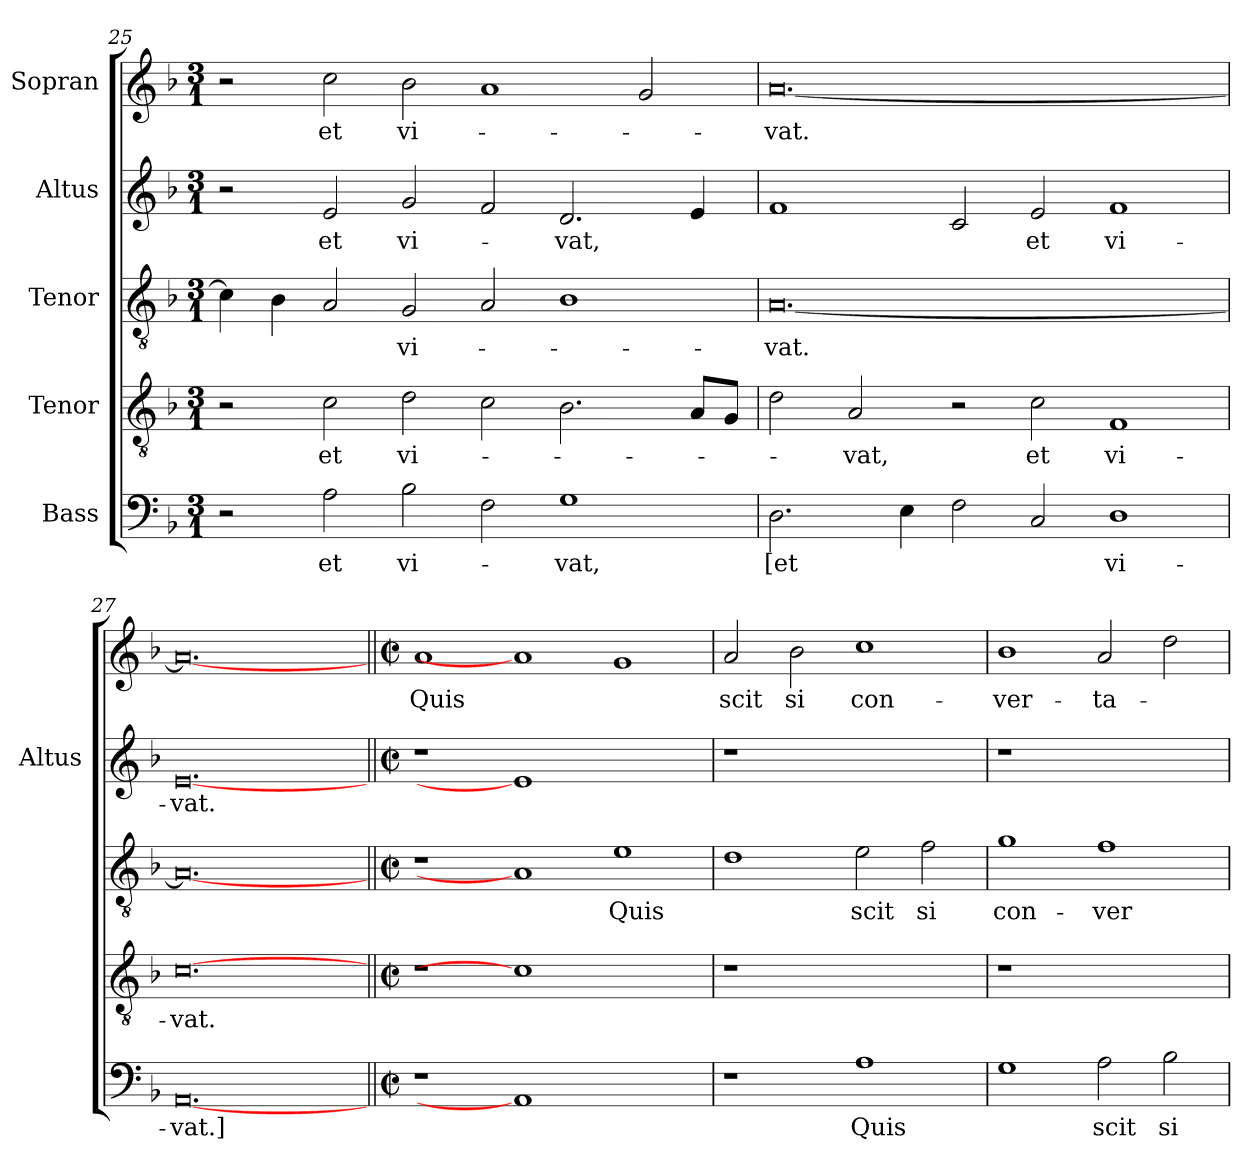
**kern	**text	**kern	**text	**kern	**text	**kern	**text	**kern	**text
*part5	*part5	*part4	*part4	*part3	*part3	*part2	*part2	*part1	*part1
*staff5	*staff5	*staff4	*staff4	*staff3	*staff3	*staff2	*staff2	*staff1	*staff1
*I"Bass	*	*I"Tenor	*	*I"Tenor	*	*I"Altus	*	*I"Sopran	*
*	*	*	*	*	*	*I'Altus	*	*	*
*clefF4	*	*clefGv2	*	*clefGv2	*	*clefG2	*	*clefG2	*
*	*	*ITrd7c12	*	*ITrd7c12	*	*	*	*	*
*k[b-]	*	*k[b-]	*	*k[b-]	*	*k[b-]	*	*k[b-]	*
*F:	*	*F:	*	*F:	*	*F:	*	*F:	*
*M3/1	*	*M3/1	*	*M3/1	*	*M3/1	*	*M3/1	*
=25	=25	=25	=25	=25	=25	=25	=25	=25	=25
2r	.	2r	.	4Ci\]	.	2r	.	2r	.
.	.	.	.	4BB-i\	.	.	.	.	.
!	!LO:LY:b:color=#000000	!	!	!	!	!	!	!	!
!	!	!	!LO:LY:b:color=#000000	!	!	!	!	!	!
!	!	!	!	!	!	!	!LO:LY:b:color=#000000	!	!
!	!	!	!	!	!	!	!	!	!LO:LY:b:color=#000000
2Ai\	et	2Ci\	et	2AAi/	.	2ei/	et	2cci\	et
!	!LO:LY:b:color=#000000	!	!	!	!	!	!	!	!
!	!	!	!LO:LY:b:color=#000000	!	!	!	!	!	!
!	!	!	!	!	!LO:LY:b:color=#000000	!	!	!	!
!	!	!	!	!	!	!	!LO:LY:b:color=#000000	!	!
!	!	!	!	!	!	!	!	!	!LO:LY:b:color=#000000
2B-i\	vi-	2Di\	vi-	2GGi/	vi-	2gi/	vi-	2b-i\	vi-
2Fi\	.	2Ci\	.	2AAi/	.	2fi/	.	1ai	.
!	!LO:LY:b:color=#000000	!	!	!	!	!	!	!	!
!	!	!	!	!	!	!	!LO:LY:b:color=#000000	!	!
1Gi	-vat,	2.BB-i\	.	1BB-i	.	2.di/	-vat,	.	.
.	.	.	.	.	.	.	.	2gi/	.
.	.	8AAi/L	.	.	.	4ei/	.	.	.
.	.	8GGi/J	.	.	.	.	.	.	.
=26	=26	=26	=26	=26	=26	=26	=26	=26	=26
!	!LO:LY:b:color=#000000	!	!	!	!	!	!	!	!
!	!	!	!	!	!LO:LY:b:color=#000000	!	!	!	!
!	!	!	!	!	!	!	!	!	!LO:LY:b:color=#000000
2.Di\	[et	2Di\	.	[<0.AAi	-vat.	1fi	.	[<0.ai	-vat.
!	!	!	!LO:LY:b:color=#000000	!	!	!	!	!	!
.	.	2AAi/	-vat,	.	.	.	.	.	.
4Ei\	.	.	.	.	.	.	.	.	.
2Fi\	.	2r	.	.	.	2ci/	.	.	.
!	!	!	!LO:LY:b:color=#000000	!	!	!	!	!	!
!	!	!	!	!	!	!	!LO:LY:b:color=#000000	!	!
2Ci/	.	2Ci\	et	.	.	2ei/	et	.	.
!	!LO:LY:b:color=#000000	!	!	!	!	!	!	!	!
!	!	!	!LO:LY:b:color=#000000	!	!	!	!	!	!
!	!	!	!	!	!	!	!LO:LY:b:color=#000000	!	!
1Di	vi-	1FFi	vi-	.	.	1fi	vi-	.	.
=27	=27	=27	=27	=27	=27	=27	=27	=27	=27
!	!LO:LY:b:color=#000000	!	!	!	!	!	!	!	!
!	!	!	!LO:LY:b:color=#000000	!	!	!	!	!	!
!	!	!	!	!	!	!	!LO:LY:b:color=#000000	!	!
[0.AAi	-vat.]	[0.Ci	-vat.	0.AAi_<	.	[0.ei	-vat.	0.ai_<	.
!!LO:LB:g=z
=28||	=28||	=28||	=28||	=28||	=28||	=28||	=28||	=28||	=28||
*M2/2	*	*M2/2	*	*M2/2	*	*M2/2	*	*M2/2	*
*met(c|)	*	*met(c|)	*	*met(c|)	*	*met(c|)	*	*met(c|)	*
!LO:N:vis=1	!	!LO:N:vis=1	!	!	!	!LO:N:vis=1	!	!	!
!	!	!	!	!	!	!	!	!	!LO:LY:b:color=#000000
1r	.	1r	.	1r	.	1r	.	1ai	Quis
1AAi]	.	1Ci]	.	1AAi]	.	1ei]	.	1ai]	.
!	!	!	!	!	!LO:LY:b:color=#000000	!	!	!	!
1ryy	.	1ryy	.	1Ei	Quis	1ryy	.	1gi	.
=29	=29	=29	=29	=29	=29	=29	=29	=29	=29
!	!	!LO:N:vis=1	!	!	!	!LO:N:vis=1	!	!	!
!	!	!	!	!	!	!	!	!	!LO:LY:b:color=#000000
1r	.	1r	.	1Di	.	1r	.	2ai/	scit
!	!	!	!	!	!	!	!	!	!LO:LY:b:color=#000000
.	.	.	.	.	.	.	.	2b-i\	si
!	!LO:LY:b:color=#000000	!	!	!	!	!	!	!	!
!	!	!	!	!	!LO:LY:b:color=#000000	!	!	!	!
!	!	!	!	!	!	!	!	!	!LO:LY:b:color=#000000
1Ai	Quis	1ryy	.	2Ei\	scit	1ryy	.	1cci	con-
!	!	!	!	!	!LO:LY:b:color=#000000	!	!	!	!
.	.	.	.	2Fi\	si	.	.	.	.
=30	=30	=30	=30	=30	=30	=30	=30	=30	=30
!	!	!LO:N:vis=1	!	!	!	!	!	!	!
!	!	!	!	!	!LO:LY:b:color=#000000	!LO:N:vis=1	!	!	!
!	!	!	!	!	!	!	!	!	!LO:LY:b:color=#000000
1Gi	.	1r	.	1Gi	con-	1r	.	1b-i	-ver-
!	!LO:LY:b:color=#000000	!	!	!	!	!	!	!	!
!	!	!	!	!	!LO:LY:b:color=#000000	!	!	!	!
!	!	!	!	!	!	!	!	!	!LO:LY:b:color=#000000
2Ai\	scit	1ryy	.	1Fi	-ver-	1ryy	.	2ai/	-ta-
!	!LO:LY:b:color=#000000	!	!	!	!	!	!	!	!
2B-i\	si	.	.	.	.	.	.	2ddi\	.
=	=	=	=	=	=	=	=	=	=
*-	*-	*-	*-	*-	*-	*-	*-	*-	*-
